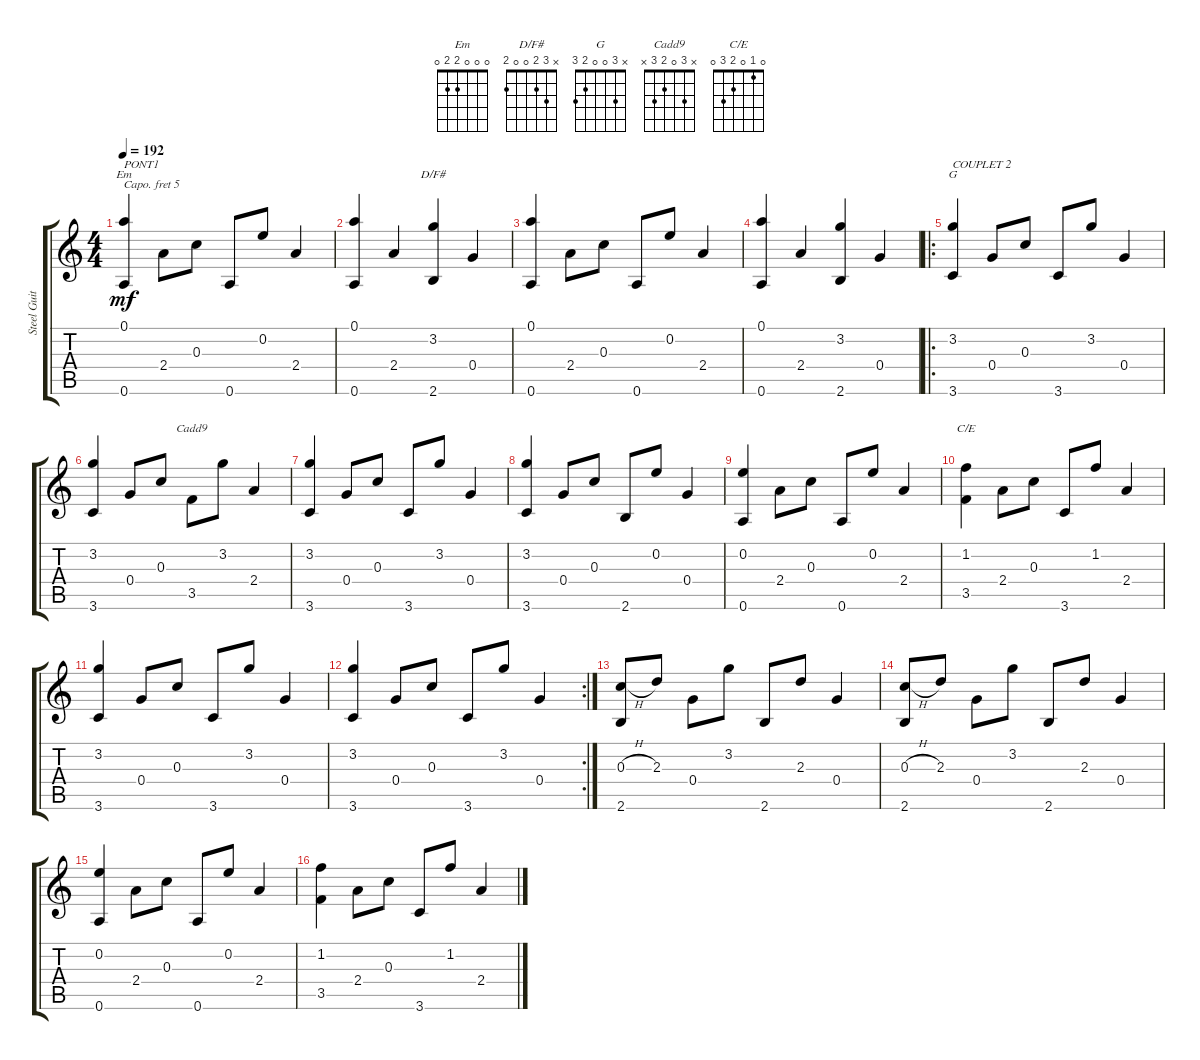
\track ("Steel Guitar" "Steel Guit") {instrument acousticguitarsteel}
\staff {score tabs}
\capo 5
\tuning (E4 B3 G3 D3 A2 E2) {hide}
\chord ("Em" 0 0 0 2 2 0)
\chord ("D/F#" x 3 2 0 0 2)
\chord ("G" x 3 0 0 2 3)
\chord ("Cadd9" x 3 0 2 3 x)
\chord ("C/E" 0 1 0 2 3 0)
\ts (4 4)
\tempo 192
\clef g2
\ks c
(0.1 0.6).4{ch "Em" txt "PONT1" dy mf} 2.4.8 0.3.8 0.6.8 0.2.8 2.4.4 |
(0.1 0.6).4 2.4.4 (3.2 2.6).4{ch "D/F#"} 0.4.4 |
(0.1 0.6).4 2.4.8 0.3.8 0.6.8 0.2.8 2.4.4 |
(0.1 0.6).4 2.4.4 (3.2 2.6).4 0.4.4 |
\ro
(3.2 3.6).4{ch "G" txt "COUPLET 2"} 0.4.8 0.3.8 3.6.8 3.2.8 0.4.4 |
(3.2 3.6).4 0.4.8 0.3.8 3.5.8{ch "Cadd9"} 3.2.8 2.4.4 |
(3.2 3.6).4 0.4.8 0.3.8 3.6.8 3.2.8 0.4.4 |
(3.2 3.6).4 0.4.8 0.3.8 2.6.8 0.2.8 0.4.4 |
(0.2 0.6).4 2.4.8 0.3.8 0.6.8 0.2.8 2.4.4 |
(1.2 3.5).4{ch "C/E"} 2.4.8 0.3.8 3.6.8 1.2.8 2.4.4 |
(3.2 3.6).4 0.4.8 0.3.8 3.6.8 3.2.8 0.4.4 |
\rc 2
(3.2 3.6).4 0.4.8 0.3.8 3.6.8 3.2.8 0.4.4 |
(0.3{h} 2.6).8 2.3.8 0.4.8 3.2.8 2.6.8 2.3.8 0.4.4 |
(0.3{h} 2.6).8 2.3.8 0.4.8 3.2.8 2.6.8 2.3.8 0.4.4 |
(0.2 0.6).4 2.4.8 0.3.8 0.6.8 0.2.8 2.4.4 |
(1.2 3.5).4 2.4.8 0.3.8 3.6.8 1.2.8 2.4.4
